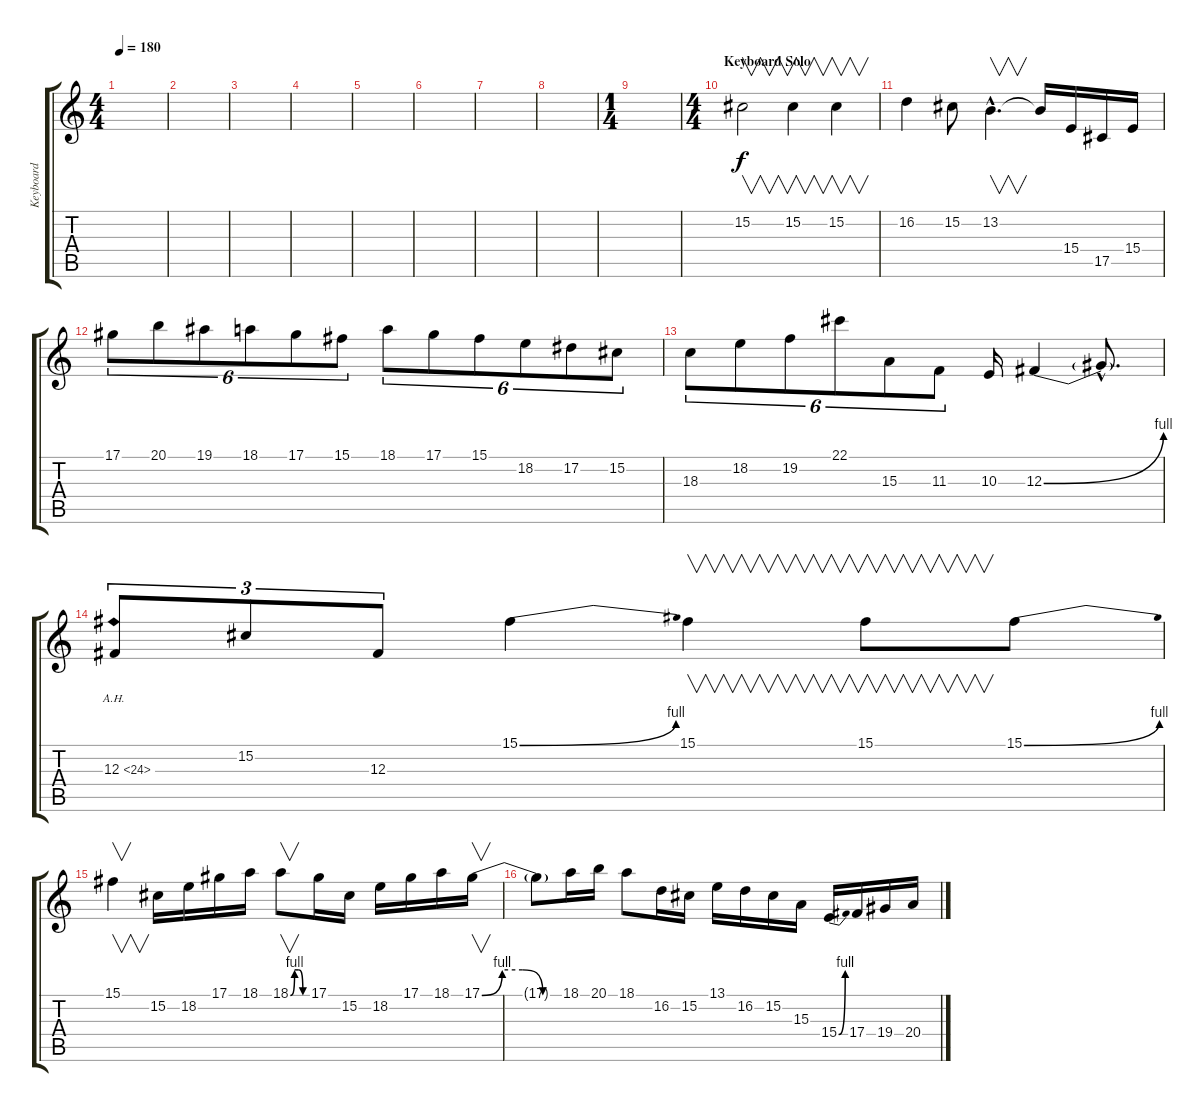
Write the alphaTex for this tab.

\track ("Keyboard" "Keyboard") {instrument lead2sawtooth}
\staff {score tabs}
\tuning (Eb4 Bb3 Gb3 Db3 Ab2 Eb2) {hide}
\ts (4 4)
\tempo 180
\clef g2
\ks c
|
|
|
|
|
|
|
|
\ts (1 4)
|
\ts (4 4)
\section ("" "Keyboard Solo")
15.2.2{v} 15.2.4{v} 15.2.4{v} |
16.2.4 15.2.8 13.2{hac}.4{v d} 13.2{t}.16 15.4.16 17.5.16 15.4.16 |
17.1.8{tu (6 4)} 20.1.8{tu (6 4)} 19.1.8{tu (6 4)} 18.1.8{tu (6 4)} 17.1.8{tu (6 4)} 15.1.8{tu (6 4)} 18.1.8{tu (6 4)} 17.1.8{tu (6 4)} 15.1.8{tu (6 4)} 18.2.8{tu (6 4)} 17.2.8{tu (6 4)} 15.2.8{tu (6 4)} |
18.3.8{tu (6 4)} 18.2.8{tu (6 4)} 19.2.8{tu (6 4)} 22.1.8{tu (6 4)} 15.3.8{tu (6 4)} 11.3.8{tu (6 4)} 10.3.16 12.3{be (bend 0 0 60 4)}.4 12.3{hac t}.8{d} |
12.3{ah 12}.8{tu (3 2)} 15.2.8{tu (3 2)} 12.3.8{tu (3 2)} 15.1{be (bend 0 0 60 4)}.4 15.1.4{v} 15.1.8{v} 15.1{be (bend 0 0 60 4)}.8 |
15.1.4{v} 15.2.16 18.2.16 17.1.16 18.1.16 18.1{be (custom 0 0 15 4 30 4 45 0 60 0)}.8{v} 17.1.16 15.2.16 18.2.16 17.1.16 18.1.16 17.1{be (custom 0 0 15 4 30 4 45 0 60 0)}.16{v} |
17.1{t}.8 18.1.16 20.1.16 18.1.8 16.2.16 15.2.16 13.1.16 16.2.16 15.2.16 15.3.16 15.4{be (bend 0 0 60 4)}.16 17.4.16 19.4.16 20.4.16
